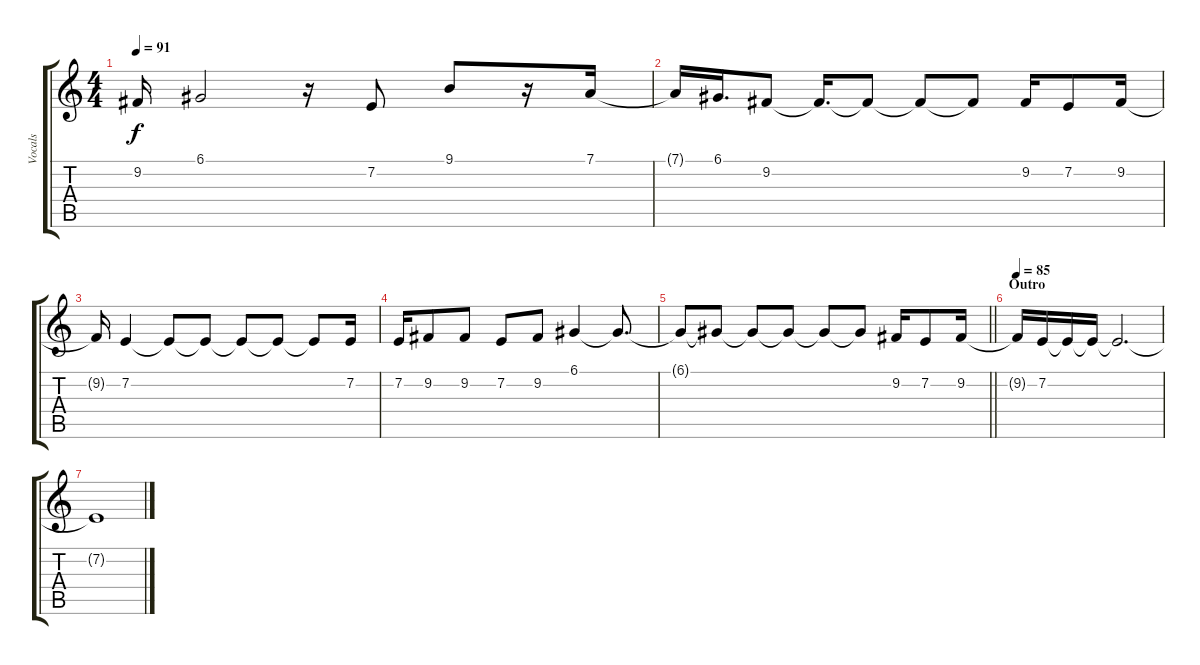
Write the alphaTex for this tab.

\track ("Vocals" "Vocals") {instrument flute}
\staff {score tabs}
\tuning (D4 A3 F3 C3 G2 D2) {hide}
\ts (4 4)
\tempo 91
\clef g2
\ks c
9.2{t}.16{dy f} 6.1.2 r.16 7.2.8 9.1.8 r.16 7.1.16 |
7.1{t}.16 6.1.16{d} 9.2.8 9.2{t}.16{d} 9.2{t}.8 9.2{t}.8 9.2{t}.8 9.2.16 7.2.8 9.2.16 |
9.2{t}.16 7.2.4 7.2{t}.8 7.2{t}.8 7.2{t}.8 7.2{t}.8 7.2{t}.8 7.2.16 |
7.2.16 9.2.8 9.2.8 7.2.8 9.2.8 6.1.4 6.1{t}.8{d} |
\barLineRight lightlight
6.1{t}.8 6.1{t}.8 6.1{t}.8 6.1{t}.8 6.1{t}.8 6.1{t}.8 9.2.16 7.2.8 9.2.16 |
\section ("" "Outro")
\tempo 85
9.2{t}.16 7.2.16{volume 0} 7.2{t}.16 7.2{t}.16 7.2{t}.2{d} |
7.2{t}.1
